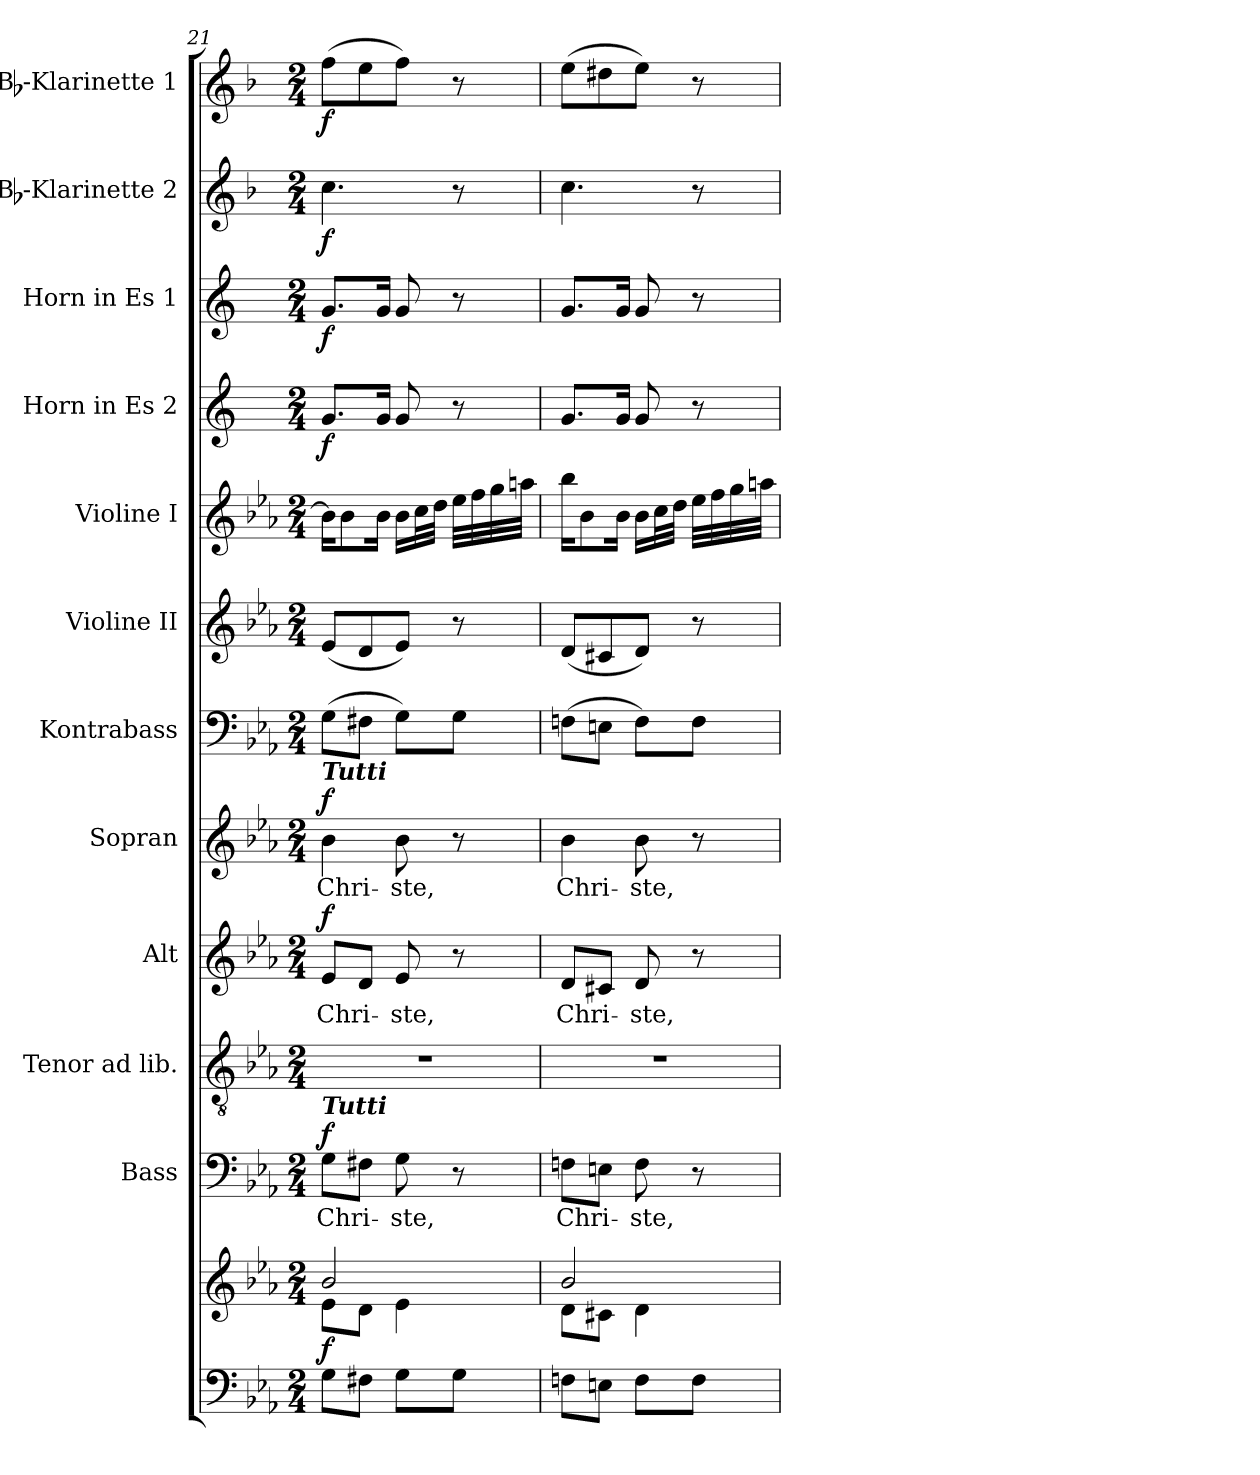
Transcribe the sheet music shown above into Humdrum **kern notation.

**kern	**kern	**dynam	**kern	**text	**dynam	**kern	**kern	**text	**dynam	**kern	**text	**dynam	**kern	**kern	**kern	**kern	**dynam	**kern	**dynam	**kern	**dynam	**kern	**dynam
*part12	*part12	*part12	*part11	*part11	*part11	*part10	*part9	*part9	*part9	*part8	*part8	*part8	*part7	*part6	*part5	*part4	*part4	*part3	*part3	*part2	*part2	*part1	*part1
*staff13	*staff12	*staff12/13	*staff11	*staff11	*staff11	*staff10	*staff9	*staff9	*staff9	*staff8	*staff8	*staff8	*staff7	*staff6	*staff5	*staff4	*staff4	*staff3	*staff3	*staff2	*staff2	*staff1	*staff1
*	*	*	*I"Bass	*	*	*I"Tenor ad lib.	*I"Alt	*	*	*I"Sopran	*	*	*I"Kontrabass	*I"Violine II	*I"Violine I	*I"Horn in Es 2	*	*I"Horn in Es 1	*	*I"Bb-Klarinette 2	*	*I"Bb-Klarinette 1	*
*	*	*	*I'B.	*	*	*I'T.	*I'A.	*	*	*I'S.	*	*	*I'Kb.	*I'Vl. II	*I'Vl. I	*	*	*	*	*I'Bb Kl. 2	*	*I'Bb Kl. 1	*
*clefF4	*clefG2	*	*clefF4	*	*	*clefGv2	*clefG2	*	*	*clefG2	*	*	*clefF4	*clefG2	*clefG2	*clefG2	*	*clefG2	*	*clefG2	*	*clefG2	*
*	*	*	*	*	*	*	*	*	*	*	*	*	*ITrd7c12	*	*	*ITrd5c9	*	*ITrd5c9	*	*ITrd1c2	*	*ITrd1c2	*
*k[b-e-a-]	*k[b-e-a-]	*	*k[b-e-a-]	*	*	*k[b-e-a-]	*k[b-e-a-]	*	*	*k[b-e-a-]	*	*	*k[b-e-a-]	*k[b-e-a-]	*k[b-e-a-]	*k[b-e-a-]	*	*k[b-e-a-]	*	*k[b-e-a-]	*	*k[b-e-a-]	*
*E-:	*E-:	*	*E-:	*	*	*E-:	*E-:	*	*	*E-:	*	*	*E-:	*E-:	*E-:	*E-:	*	*E-:	*	*E-:	*	*E-:	*
*M2/4	*M2/4	*	*M2/4	*	*	*M2/4	*M2/4	*	*	*M2/4	*	*	*M2/4	*M2/4	*M2/4	*M2/4	*	*M2/4	*	*M2/4	*	*M2/4	*
=21	=21	=21	=21	=21	=21	=21	=21	=21	=21	=21	=21	=21	=21	=21	=21	=21	=21	=21	=21	=21	=21	=21	=21
*	*^	*	*	*	*	*	*	*	*	*	*	*	*	*	*	*	*	*	*	*	*	*	*
!	!	!	!	!	!	!	!	!	!	!	!LO:TX:a:Bi:t=Tutti	!	!	!	!	!	!	!	!	!	!	!	!	!
!	!	!	!	!LO:TX:a:Bi:t=Tutti	!	!	!	!	!	!	!	!	!	!	!	!	!	!	!	!	!	!	!	!
!	!	!	!LO:DY:b	!	!LO:LY:b	!LO:DY:a	!	!	!LO:LY:b	!LO:DY:a	!	!LO:LY:b	!LO:DY:a	!	!	!	!	!LO:DY:b	!	!LO:DY:b	!	!LO:DY:b	!	!LO:DY:b
8G\L	2b-/	8e-\L	f	8G\L	Chri-	f	2r	8e-/L	Chri-	f	4b-\	Chri-	f	(>8GG\L	(<8e-/L	16b-\KL]	8.B-/L	f	8.B-/L	f	4.b-\	f	(>8ee-\L	f
.	.	.	.	.	.	.	.	.	.	.	.	.	.	.	.	8b-\	.	.	.	.	.	.	.	.
8F#X\J	.	8d\J	.	8F#X\J	.	.	.	8d/J	.	.	.	.	.	8FF#X\J	8d/	.	.	.	.	.	.	.	8dd\	.
.	.	.	.	.	.	.	.	.	.	.	.	.	.	.	.	16b-\Jk	16B-/Jk	.	16B-/Jk	.	.	.	.	.
!	!	!	!	!	!LO:LY:b	!	!	!	!LO:LY:b	!	!	!LO:LY:b	!	!	!	!	!	!	!	!	!	!	!	!
8G\L	.	4e-\	.	8G\	-ste,	.	.	8e-/	-ste,	.	8b-\	-ste,	.	8GG\L)	8e-/J)	16b-\LL	8B-/	.	8B-/	.	.	.	8ee-\J)	.
.	.	.	.	.	.	.	.	.	.	.	.	.	.	.	.	32cc\L	.	.	.	.	.	.	.	.
.	.	.	.	.	.	.	.	.	.	.	.	.	.	.	.	32dd\JJJ	.	.	.	.	.	.	.	.
8G\J	.	.	.	8r	.	.	.	8r	.	.	8r	.	.	8GG\J	8r	32ee-\LLL	8r	.	8r	.	8r	.	8r	.
.	.	.	.	.	.	.	.	.	.	.	.	.	.	.	.	32ff\	.	.	.	.	.	.	.	.
.	.	.	.	.	.	.	.	.	.	.	.	.	.	.	.	32gg\	.	.	.	.	.	.	.	.
.	.	.	.	.	.	.	.	.	.	.	.	.	.	.	.	32aan\JJJ	.	.	.	.	.	.	.	.
=22	=22	=22	=22	=22	=22	=22	=22	=22	=22	=22	=22	=22	=22	=22	=22	=22	=22	=22	=22	=22	=22	=22	=22	=22
!	!	!	!	!	!LO:LY:b	!	!	!	!LO:LY:b	!	!	!LO:LY:b	!	!	!	!	!	!	!	!	!	!	!	!
8Fn\L	2b-/	8d\L	.	8Fn\L	Chri-	.	2r	8d/L	Chri-	.	4b-\	Chri-	.	(>8FFn\L	(<8d/L	16bb-\KL	8.B-/L	.	8.B-/L	.	4.b-\	.	(>8dd\L	.
.	.	.	.	.	.	.	.	.	.	.	.	.	.	.	.	8b-\	.	.	.	.	.	.	.	.
8En\J	.	8c#X\J	.	8En\J	.	.	.	8c#X/J	.	.	.	.	.	8EEn\J	8c#X/	.	.	.	.	.	.	.	8cc#X\	.
.	.	.	.	.	.	.	.	.	.	.	.	.	.	.	.	16b-\Jk	16B-/Jk	.	16B-/Jk	.	.	.	.	.
!	!	!	!	!	!LO:LY:b	!	!	!	!LO:LY:b	!	!	!LO:LY:b	!	!	!	!	!	!	!	!	!	!	!	!
8F\L	.	4d\	.	8F\	-ste,	.	.	8d/	-ste,	.	8b-\	-ste,	.	8FF\L)	8d/J)	16b-\LL	8B-/	.	8B-/	.	.	.	8dd\J)	.
.	.	.	.	.	.	.	.	.	.	.	.	.	.	.	.	32cc\L	.	.	.	.	.	.	.	.
.	.	.	.	.	.	.	.	.	.	.	.	.	.	.	.	32dd\JJJ	.	.	.	.	.	.	.	.
8F\J	.	.	.	8r	.	.	.	8r	.	.	8r	.	.	8FF\J	8r	32ee-\LLL	8r	.	8r	.	8r	.	8r	.
.	.	.	.	.	.	.	.	.	.	.	.	.	.	.	.	32ff\	.	.	.	.	.	.	.	.
.	.	.	.	.	.	.	.	.	.	.	.	.	.	.	.	32gg\	.	.	.	.	.	.	.	.
.	.	.	.	.	.	.	.	.	.	.	.	.	.	.	.	32aan\JJJ	.	.	.	.	.	.	.	.
*	*v	*v	*	*	*	*	*	*	*	*	*	*	*	*	*	*	*	*	*	*	*	*	*	*
=	=	=	=	=	=	=	=	=	=	=	=	=	=	=	=	=	=	=	=	=	=	=	=
*-	*-	*-	*-	*-	*-	*-	*-	*-	*-	*-	*-	*-	*-	*-	*-	*-	*-	*-	*-	*-	*-	*-	*-
